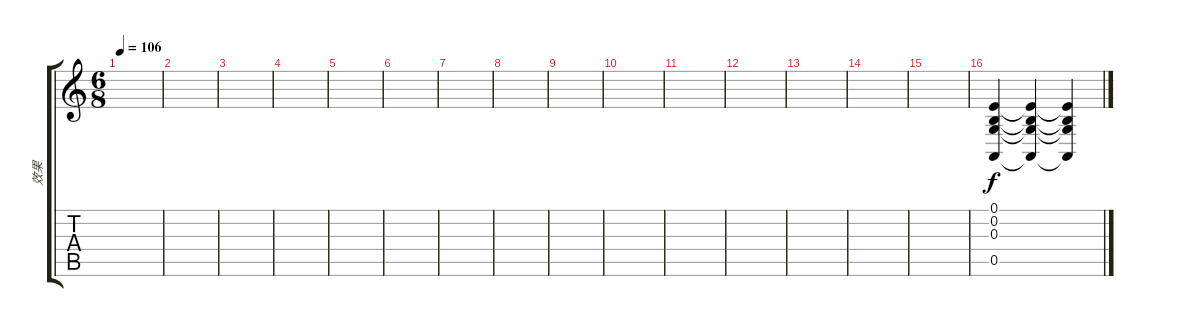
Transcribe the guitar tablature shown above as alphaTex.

\track ("效果" "效果") {instrument applause}
\staff {score tabs}
\tuning (E4 B3 G3 D3 A2 E2) {hide}
\ts (6 8)
\tempo 106
\clef g2
\ks c
|
|
|
|
|
|
|
|
|
|
|
|
|
|
|
(0.1 0.2 0.3 0.5).4{volume 1} (0.1{t} 0.2{t} 0.3{t} 0.5{t}).4 (0.1{t} 0.2{t} 0.3{t} 0.5{t}).4
